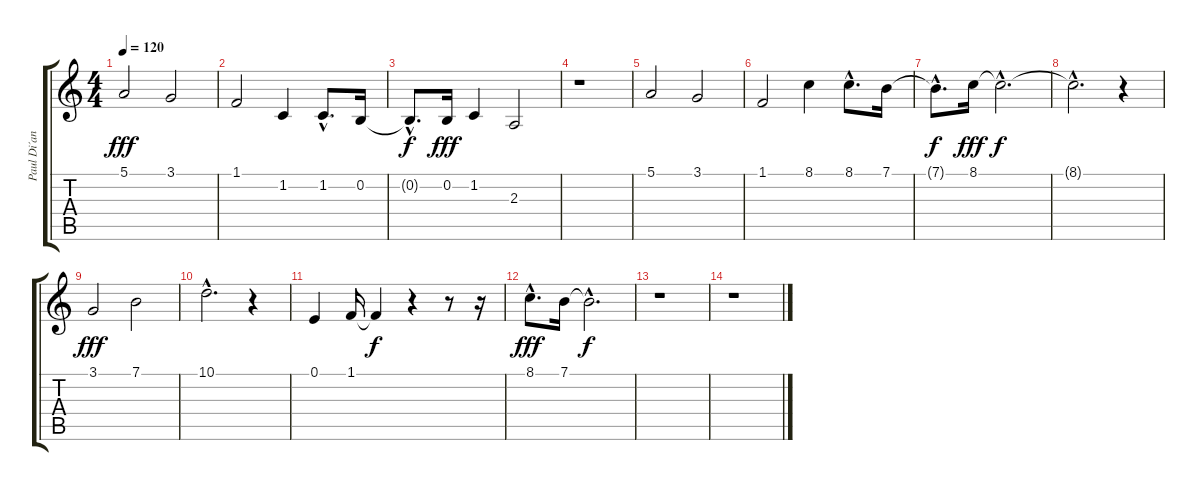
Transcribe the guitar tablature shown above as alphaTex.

\track ("Paul Di´anno" "Paul Di´an") {instrument choiraahs}
\staff {score tabs}
\tuning (E4 B3 G3 D3 A2 E2) {hide}
\ts (4 4)
\tempo 120
\clef g2
\ks c
5.1.2{dy fff} 3.1.2 |
1.1.2 1.2.4 1.2{hac}.8{d} 0.2.16 |
0.2{hac t}.8{d dy f} 0.2.16{dy fff} 1.2.4 2.3.2 |
r.1 |
5.1.2 3.1.2 |
1.1.2 8.1.4 8.1{hac}.8{d} 7.1.16 |
7.1{hac t}.8{d dy f} 8.1.16{dy fff} 8.1{hac t}.2{d dy f} |
8.1{hac t}.2{d} r.4 |
3.1.2{dy fff} 7.1.2 |
10.1{hac}.2{d} r.4 |
0.1.4 1.1.16 1.1{t}.4{dy f} r.4 r.8 r.16 |
8.1{hac}.8{d dy fff} 7.1.16 7.1{hac t}.2{d dy f} |
r.1 |
r.1
